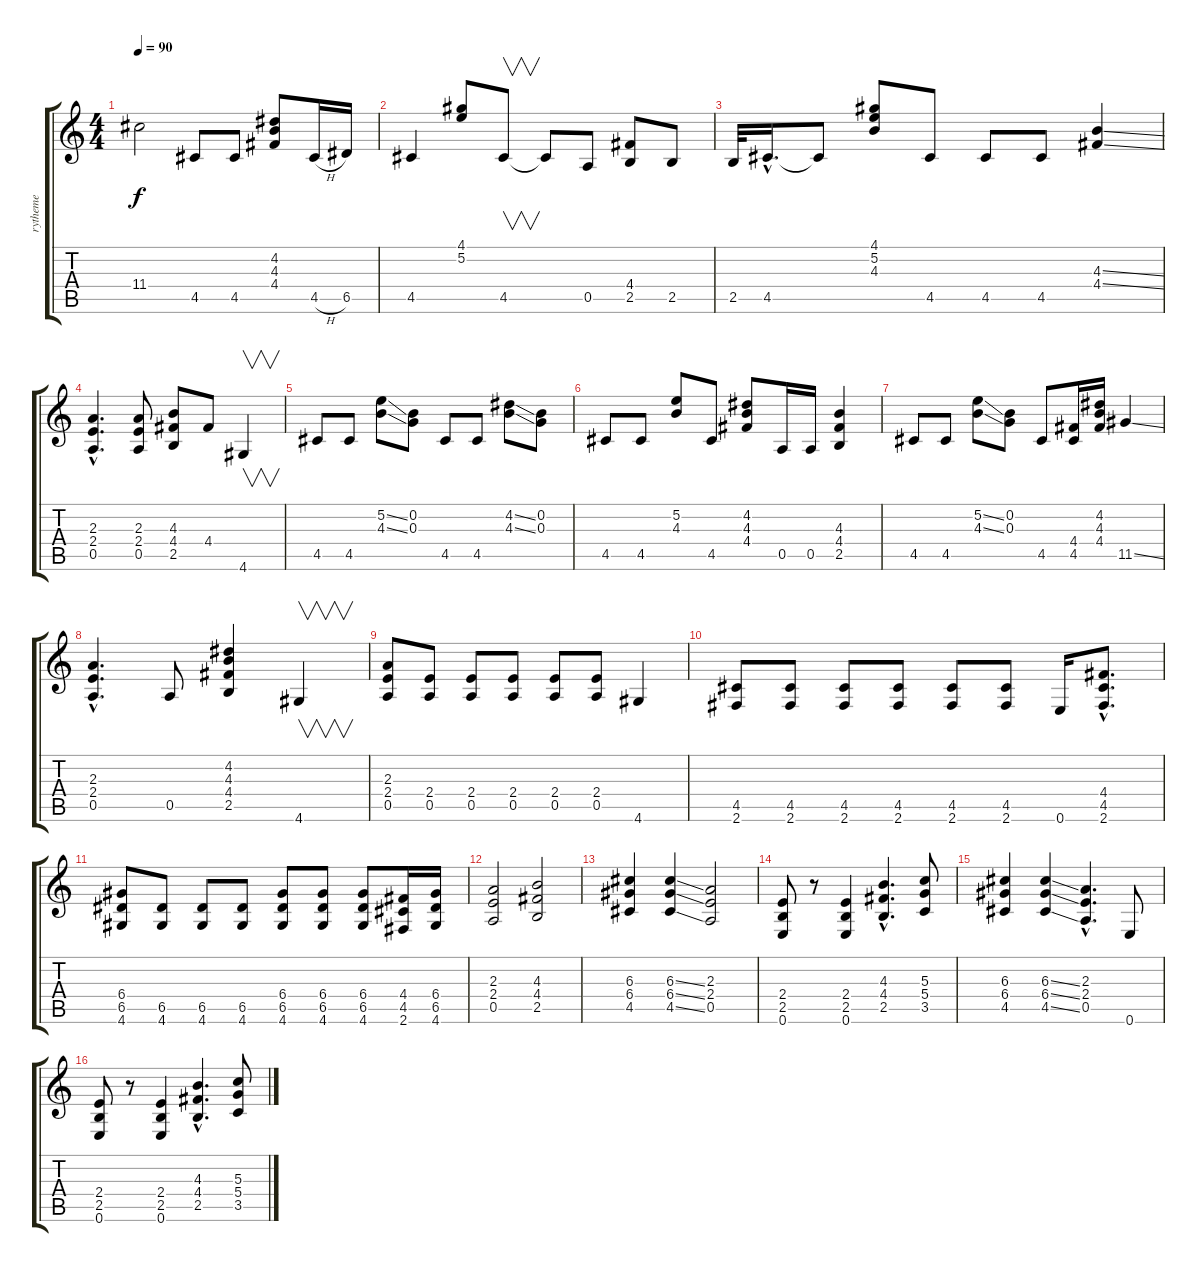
\track ("rytheme" "rytheme") {instrument distortionguitar}
\staff {score tabs}
\tuning (E4 B3 G3 D3 A2 E2) {hide}
\ts (4 4)
\tempo 90
\clef g2
\ks c
11.4{t}.2{dy f} 4.5.8 4.5.8 (4.2 4.3 4.4).8 4.5{h}.16 6.5.16 |
4.5.4 (4.1 5.2).8 4.5.8{v} 4.5{t}.8 0.5.8 (4.4 2.5).8 2.5.8 |
2.5.32 4.5{hac}.16{d} 4.5{t}.8 (4.1 5.2 4.3).8 4.5.8 4.5.8 4.5.8 (4.3{ss} 4.4{ss}).4 |
(2.3{hac} 2.4{hac} 0.5{hac}).4{d} (2.3 2.4 0.5).8 (4.3 4.4 2.5).8 4.4.8 4.6.4{v} |
4.5.8 4.5.8 (5.2{ss} 4.3{ss}).8 (0.2 0.3).8 4.5.8 4.5.8 (4.2{ss} 4.3{ss}).8 (0.2 0.3).8 |
4.5.8 4.5.8 (5.2 4.3).8 4.5.8 (4.2 4.3 4.4).8 0.5.16 0.5.16 (4.3 4.4 2.5).4 |
4.5.8 4.5.8 (5.2{ss} 4.3{ss}).8 (0.2 0.3).8 4.5.8 (4.4 4.5).16 (4.2 4.3 4.4).16 11.5{ss}.4 |
(2.3{hac} 2.4{hac} 0.5{hac}).4{d} 0.5.8 (4.2 4.3 4.4 2.5).4 4.6.4{v} |
(2.3 2.4 0.5).8 (2.4 0.5).8 (2.4 0.5).8 (2.4 0.5).8 (2.4 0.5).8 (2.4 0.5).8 4.6.4 |
(4.5 2.6).8 (4.5 2.6).8 (4.5 2.6).8 (4.5 2.6).8 (4.5 2.6).8 (4.5 2.6).8 0.6.16 (4.4{hac} 4.5{hac} 2.6{hac}).8{d} |
(6.4 6.5 4.6).8 (6.5 4.6).8 (6.5 4.6).8 (6.5 4.6).8 (6.4 6.5 4.6).8 (6.4 6.5 4.6).8 (6.4 6.5 4.6).8 (4.4 4.5 2.6).16 (6.4 6.5 4.6).16 |
(2.3 2.4 0.5).2 (4.3 4.4 2.5).2 |
(6.3 6.4 4.5).4 (6.3{ss} 6.4{ss} 4.5{ss}).4 (2.3 2.4 0.5).2 |
(2.4 2.5 0.6).8 r.8 (2.4 2.5 0.6).4 (4.3{hac} 4.4{hac} 2.5{hac}).4{d} (5.3 5.4 3.5).8 |
(6.3 6.4 4.5).4 (6.3{ss} 6.4{ss} 4.5{ss}).4 (2.3{hac} 2.4{hac} 0.5{hac}).4{d} 0.6.8 |
(2.4 2.5 0.6).8 r.8 (2.4 2.5 0.6).4 (4.3{hac} 4.4{hac} 2.5{hac}).4{d} (5.3 5.4 3.5).8
